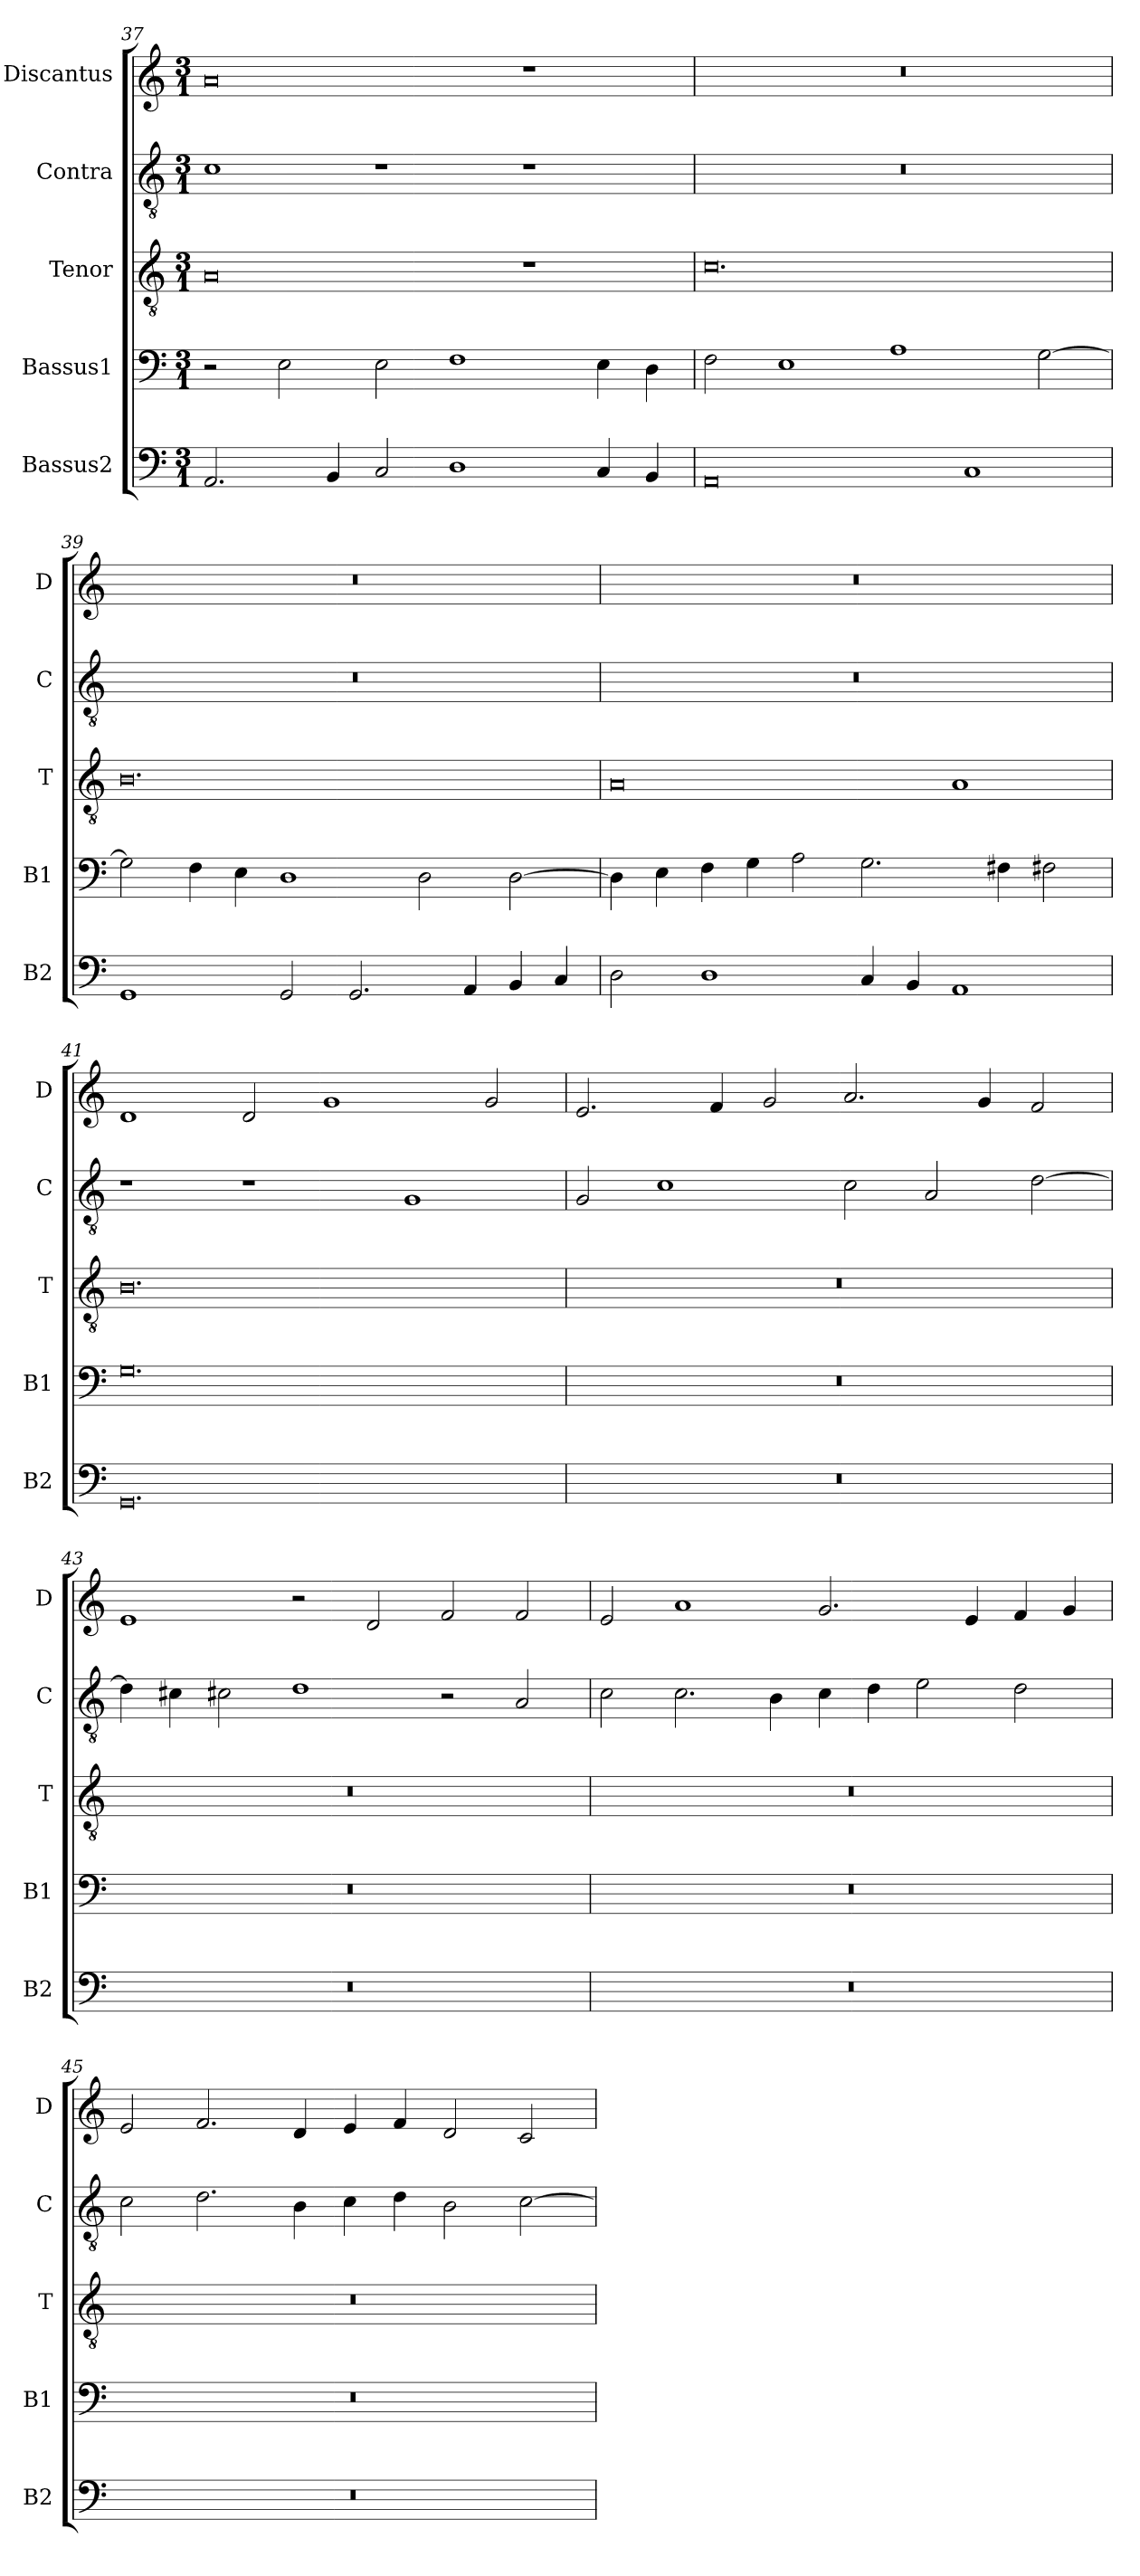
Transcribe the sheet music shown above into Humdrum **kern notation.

**kern	**kern	**kern	**kern	**kern
*part5	*part4	*part3	*part2	*part1
*staff5	*staff4	*staff3	*staff2	*staff1
*I"Bassus2	*I"Bassus1	*I"Tenor	*I"Contra	*I"Discantus
*I'B2	*I'B1	*I'T	*I'C	*I'D
*clefF4	*clefF4	*clefGv2	*clefGv2	*clefG2
*k[]	*k[]	*k[]	*k[]	*k[]
*M3/1	*M3/1	*M3/1	*M3/1	*M3/1
=37	=37	=37	=37	=37
2.AA/	2r	0A	1c	0a
.	2E\	.	.	.
4BB/	.	.	.	.
2C/	2E\	.	1r	.
1D	1F	.	.	.
.	.	1r	1r	1r
4C/	4E\	.	.	.
4BB/	4D\	.	.	.
=38	=38	=38	=38	=38
0AA	2F\	0.c	0.r	0.r
.	1E	.	.	.
.	1A	.	.	.
1C	.	.	.	.
.	[2G\	.	.	.
=39	=39	=39	=39	=39
1GG	2G\]	0.B	0.r	0.r
.	4F\	.	.	.
.	4E\	.	.	.
2GG/	1D	.	.	.
2.GG/	.	.	.	.
.	2D\	.	.	.
4AA/	.	.	.	.
4BB/	[2D\	.	.	.
4C/	.	.	.	.
=40	=40	=40	=40	=40
2D\	4D\]	0A	0.r	0.r
.	4E\	.	.	.
1D	4F\	.	.	.
.	4G\	.	.	.
.	2A\	.	.	.
4C/	2.G\	.	.	.
4BB/	.	.	.	.
1AA	.	1A	.	.
.	4F#X\	.	.	.
.	2F#X\	.	.	.
=41	=41	=41	=41	=41
0.GG	0.G	0.B	1r	1d
.	.	.	1r	2d/
.	.	.	.	1g
.	.	.	1G	.
.	.	.	.	2g/
=42	=42	=42	=42	=42
0.r	0.r	0.r	2G/	2.e/
.	.	.	1c	.
.	.	.	.	4f/
.	.	.	.	2g/
.	.	.	2c\	2.a/
.	.	.	2A/	.
.	.	.	.	4g/
.	.	.	[2d\	2f/
=43	=43	=43	=43	=43
0.r	0.r	0.r	4d\]	1e
.	.	.	4c#X\	.
.	.	.	2c#X\	.
.	.	.	1d	2r
.	.	.	.	2d/
.	.	.	2r	2f/
.	.	.	2A/	2f/
=44	=44	=44	=44	=44
0.r	0.r	0.r	2c\	2e/
.	.	.	2.c\	1a
.	.	.	4B\	.
.	.	.	4c\	2.g/
.	.	.	4d\	.
.	.	.	2e\	.
.	.	.	.	4e/
.	.	.	2d\	4f/
.	.	.	.	4g/
=45	=45	=45	=45	=45
0.r	0.r	0.r	2c\	2e/
.	.	.	2.d\	2.f/
.	.	.	4B\	4d/
.	.	.	4c\	4e/
.	.	.	4d\	4f/
.	.	.	2B\	2d/
.	.	.	[2c\	2c/
=	=	=	=	=
*-	*-	*-	*-	*-
